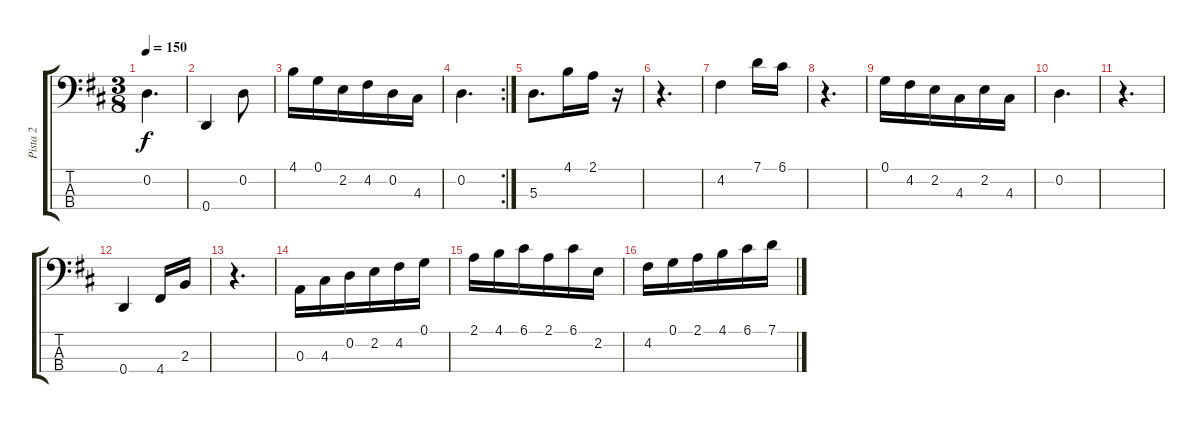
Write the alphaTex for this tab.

\track ("Pista 2" "Pista 2") {instrument electricbassfinger}
\staff {score tabs}
\tuning (G2 D2 A1 D1) {hide}
\ts (3 8)
\tempo 150
\clef f4
\ks d
0.2.4{d dy f} |
0.4.4 0.2.8 |
4.1.16 0.1.16 2.2.16 4.2.16 0.2.16 4.3.16 |
\rc 2
0.2.4{d} |
5.3.8{d} 4.1.16 2.1.16 r.16 |
r.4{d} |
4.2.4 7.1.16 6.1.16 |
r.4{d} |
0.1.16 4.2.16 2.2.16 4.3.16 2.2.16 4.3.16 |
0.2.4{d} |
r.4{d} |
0.4.4 4.4.16 2.3.16 |
r.4{d} |
0.3.16 4.3.16 0.2.16 2.2.16 4.2.16 0.1.16 |
2.1.16 4.1.16 6.1.16 2.1.16 6.1.16 2.2.16 |
4.2.16 0.1.16 2.1.16 4.1.16 6.1.16 7.1.16
